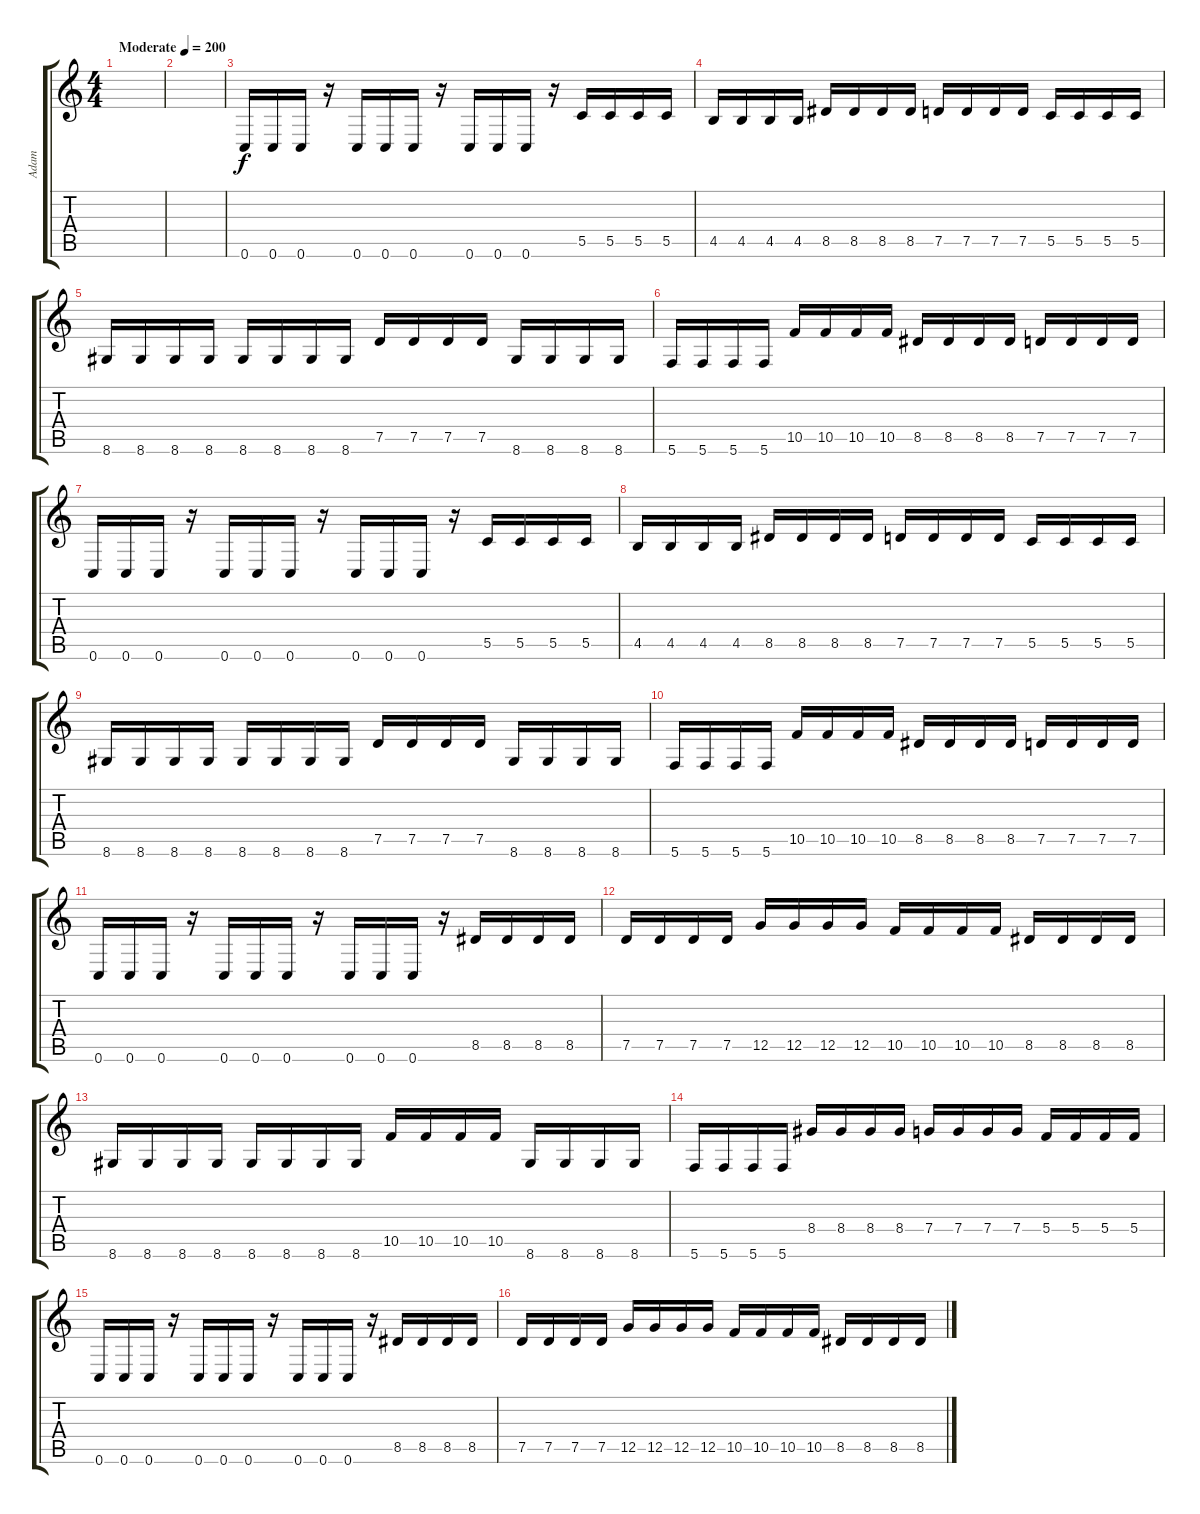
\track ("Adam" "Adam") {instrument distortionguitar}
\staff {score tabs}
\tuning (D4 A3 F3 C3 G2 C2) {hide}
\ts (4 4)
\tempo (200 "Moderate")
\clef g2
\ks c
|
|
0.6.16 0.6.16 0.6.16 r.16 0.6.16 0.6.16 0.6.16 r.16 0.6.16 0.6.16 0.6.16 r.16 5.5.16 5.5.16 5.5.16 5.5.16 |
4.5.16 4.5.16 4.5.16 4.5.16 8.5.16 8.5.16 8.5.16 8.5.16 7.5.16 7.5.16 7.5.16 7.5.16 5.5.16 5.5.16 5.5.16 5.5.16 |
8.6.16 8.6.16 8.6.16 8.6.16 8.6.16 8.6.16 8.6.16 8.6.16 7.5.16 7.5.16 7.5.16 7.5.16 8.6.16 8.6.16 8.6.16 8.6.16 |
5.6.16 5.6.16 5.6.16 5.6.16 10.5.16 10.5.16 10.5.16 10.5.16 8.5.16 8.5.16 8.5.16 8.5.16 7.5.16 7.5.16 7.5.16 7.5.16 |
0.6.16 0.6.16 0.6.16 r.16 0.6.16 0.6.16 0.6.16 r.16 0.6.16 0.6.16 0.6.16 r.16 5.5.16 5.5.16 5.5.16 5.5.16 |
4.5.16 4.5.16 4.5.16 4.5.16 8.5.16 8.5.16 8.5.16 8.5.16 7.5.16 7.5.16 7.5.16 7.5.16 5.5.16 5.5.16 5.5.16 5.5.16 |
8.6.16 8.6.16 8.6.16 8.6.16 8.6.16 8.6.16 8.6.16 8.6.16 7.5.16 7.5.16 7.5.16 7.5.16 8.6.16 8.6.16 8.6.16 8.6.16 |
5.6.16 5.6.16 5.6.16 5.6.16 10.5.16 10.5.16 10.5.16 10.5.16 8.5.16 8.5.16 8.5.16 8.5.16 7.5.16 7.5.16 7.5.16 7.5.16 |
0.6.16 0.6.16 0.6.16 r.16 0.6.16 0.6.16 0.6.16 r.16 0.6.16 0.6.16 0.6.16 r.16 8.5.16 8.5.16 8.5.16 8.5.16 |
7.5.16 7.5.16 7.5.16 7.5.16 12.5.16 12.5.16 12.5.16 12.5.16 10.5.16 10.5.16 10.5.16 10.5.16 8.5.16 8.5.16 8.5.16 8.5.16 |
8.6.16 8.6.16 8.6.16 8.6.16 8.6.16 8.6.16 8.6.16 8.6.16 10.5.16 10.5.16 10.5.16 10.5.16 8.6.16 8.6.16 8.6.16 8.6.16 |
5.6.16 5.6.16 5.6.16 5.6.16 8.4.16 8.4.16 8.4.16 8.4.16 7.4.16 7.4.16 7.4.16 7.4.16 5.4.16 5.4.16 5.4.16 5.4.16 |
0.6.16 0.6.16 0.6.16 r.16 0.6.16 0.6.16 0.6.16 r.16 0.6.16 0.6.16 0.6.16 r.16 8.5.16 8.5.16 8.5.16 8.5.16 |
7.5.16 7.5.16 7.5.16 7.5.16 12.5.16 12.5.16 12.5.16 12.5.16 10.5.16 10.5.16 10.5.16 10.5.16 8.5.16 8.5.16 8.5.16 8.5.16
